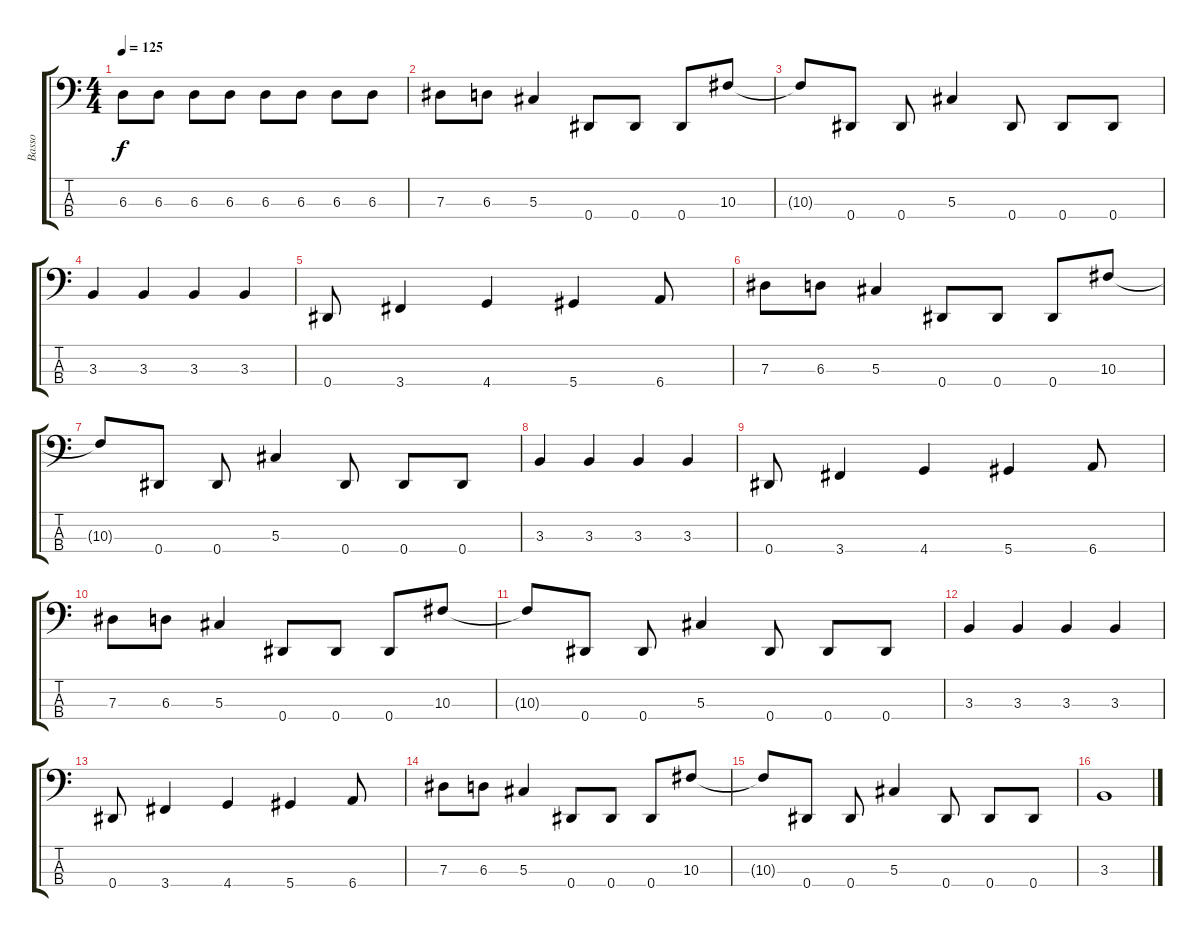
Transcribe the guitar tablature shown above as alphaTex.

\track ("Basso" "Basso") {instrument electricbassfinger}
\staff {score tabs}
\tuning (Gb2 Db2 Ab1 Eb1) {hide}
\ts (4 4)
\tempo 125
\clef f4
\ks c
6.3.8{dy f} 6.3.8 6.3.8 6.3.8 6.3.8 6.3.8 6.3.8 6.3.8 |
7.3.8 6.3.8 5.3.4 0.4.8 0.4.8 0.4.8 10.3.8 |
10.3{t}.8 0.4.8 0.4.8 5.3.4 0.4.8 0.4.8 0.4.8 |
3.3.4 3.3.4 3.3.4 3.3.4 |
0.4.8 3.4.4 4.4.4 5.4.4 6.4.8 |
7.3.8 6.3.8 5.3.4 0.4.8 0.4.8 0.4.8 10.3.8 |
10.3{t}.8 0.4.8 0.4.8 5.3.4 0.4.8 0.4.8 0.4.8 |
3.3.4 3.3.4 3.3.4 3.3.4 |
0.4.8 3.4.4 4.4.4 5.4.4 6.4.8 |
7.3.8 6.3.8 5.3.4 0.4.8 0.4.8 0.4.8 10.3.8 |
10.3{t}.8 0.4.8 0.4.8 5.3.4 0.4.8 0.4.8 0.4.8 |
3.3.4 3.3.4 3.3.4 3.3.4 |
0.4.8 3.4.4 4.4.4 5.4.4 6.4.8 |
7.3.8 6.3.8 5.3.4 0.4.8 0.4.8 0.4.8 10.3.8 |
10.3{t}.8 0.4.8 0.4.8 5.3.4 0.4.8 0.4.8 0.4.8 |
3.3.1
